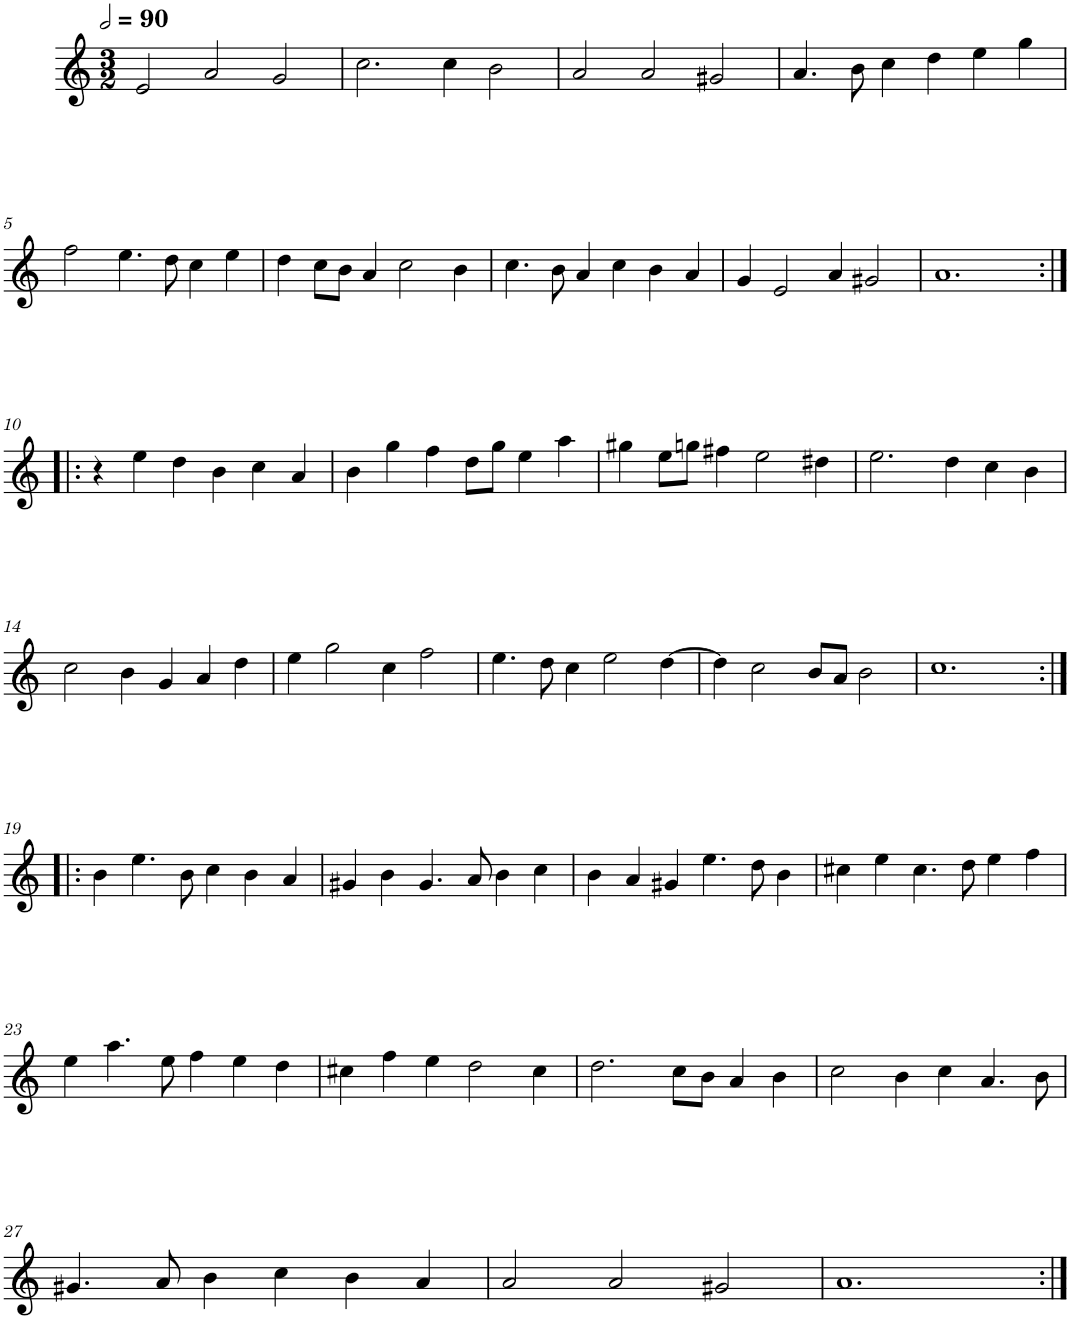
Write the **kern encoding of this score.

**kern
*part1
*staff1
*I"Cinq parties
*clefG2
*k[]
*M3/2
*MM180
=1
2e/
2a/
2g/
=2
2.cc\
4cc\
2b\
=3
2a/
2a/
2g#X/
=4
4.a/
8b\
4cc\
4dd\
4ee\
4gg\
!!LO:LB:g=z
=5
2ff\
4.ee\
8dd\
4cc\
4ee\
=6
4dd\
8cc\L
8b\J
4a/
2cc\
4b\
=7
4.cc\
8b\
4a/
4cc\
4b\
4a/
=8
4g/
2e/
4a/
2g#X/
=9
1.a
!!LO:LB:g=z
=10:|!|:
4r
4ee\
4dd\
4b\
4cc\
4a/
=11
4b\
4gg\
4ff\
8dd\L
8gg\J
4ee\
4aa\
=12
4gg#X\
8ee\L
8ggn\J
4ff#X\
2ee\
4dd#X\
=13
2.ee\
4dd\
4cc\
4b\
!!LO:LB:g=z
=14
2cc\
4b\
4g/
4a/
4dd\
=15
4ee\
2gg\
4cc\
2ff\
=16
4.ee\
8dd\
4cc\
2ee\
[4dd\
=17
4dd\]
2cc\
8b/L
8a/J
2b\
=18
1.cc
!!LO:LB:g=z
=19:|!|:
4b\
4.ee\
8b\
4cc\
4b\
4a/
=20
4g#X/
4b\
4.g#/
8a/
4b\
4cc\
=21
4b\
4a/
4g#X/
4.ee\
8dd\
4b\
=22
4cc#X\
4ee\
4.cc#\
8dd\
4ee\
4ff\
!!LO:LB:g=z
=23
4ee\
4.aa\
8ee\
4ff\
4ee\
4dd\
=24
4cc#X\
4ff\
4ee\
2dd\
4cc#\
=25
2.dd\
8cc\L
8b\J
4a/
4b\
=26
2cc\
4b\
4cc\
4.a/
8b\
!!LO:LB:g=z
=27
4.g#X/
8a/
4b\
4cc\
4b\
4a/
=28
2a/
2a/
2g#X/
=29
1.a
=:|!
*-
